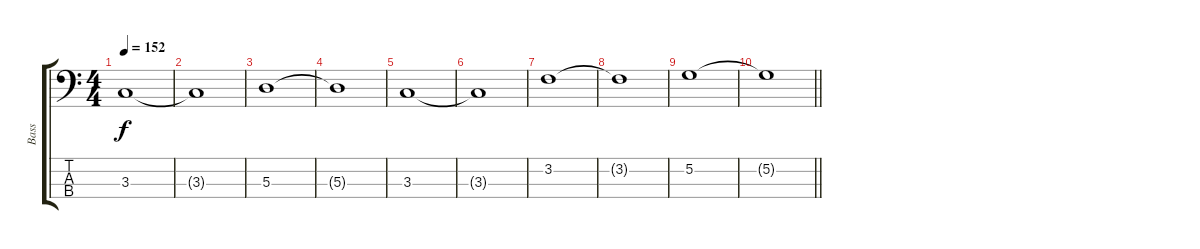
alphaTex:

\track ("Bass" "Bass") {instrument electricbassfinger}
\staff {score tabs}
\tuning (G2 D2 A1 E1) {hide}
\ts (4 4)
\tempo 152
\clef f4
\ks c
3.3.1{dy f} |
3.3{t}.1 |
5.3.1 |
5.3{t}.1 |
3.3.1 |
3.3{t}.1 |
3.2.1 |
3.2{t}.1 |
5.2.1 |
\barLineRight lightlight
5.2{t}.1
